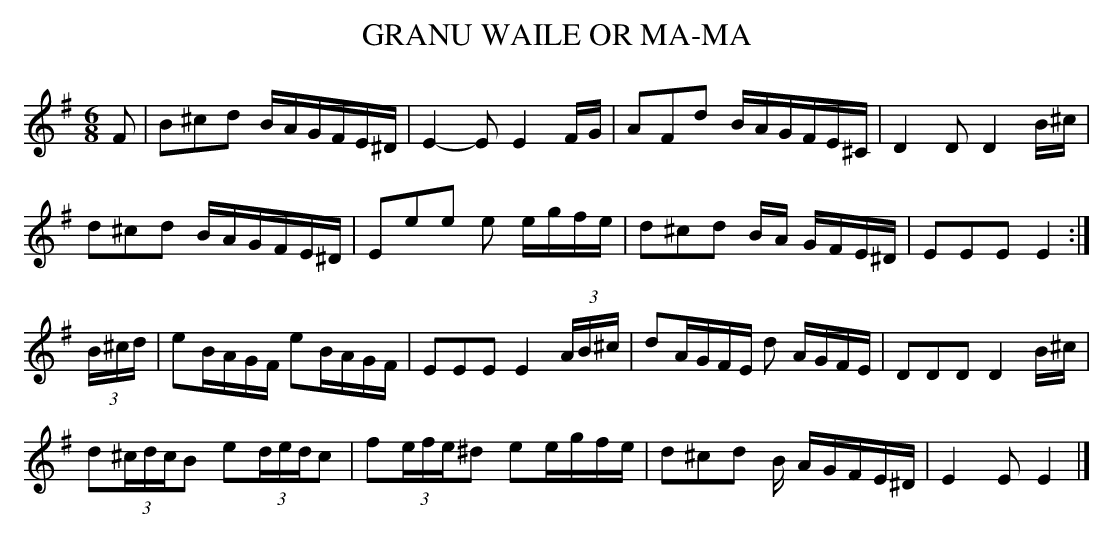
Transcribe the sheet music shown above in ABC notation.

X:1
T:GRANU WAILE OR MA-MA
Y:"slow"
or "Grace O'Malley") but "Ma-Ma"? I believe it's supposed to represent
the "wailing" sound of the pipes.
"florid version" for the alternate in E minor. (I'm not sure why a pipe
piece is in G minor anyway. . .?)
M:6/8
L:1/8
K:Em
F|B^cd B/A/G/F/E/^D/|E2-E E2F/G/|AFd B/A/G/F/E/^C/|D2D D2B/^c/|
d^cd B/A/G/F/E/^D/|Eee e e/g/f/e/|d^cd B/A/ G/F/E/^D/|EEE E2:|
(3B/^c/d/|eB/A/G/F/ eB/A/G/F/|EEE E2 (3A/B/^c/|\
dA/G/F/E/ d A/G/F/E/|DDD D2B/^c/|
d(3^c/d/c/B e(3d/e/d/c|f(3e/f/e/^d ee/g/f/e/|\
d^cd B/ A/G/F/E/^D/|E2E E2|]
